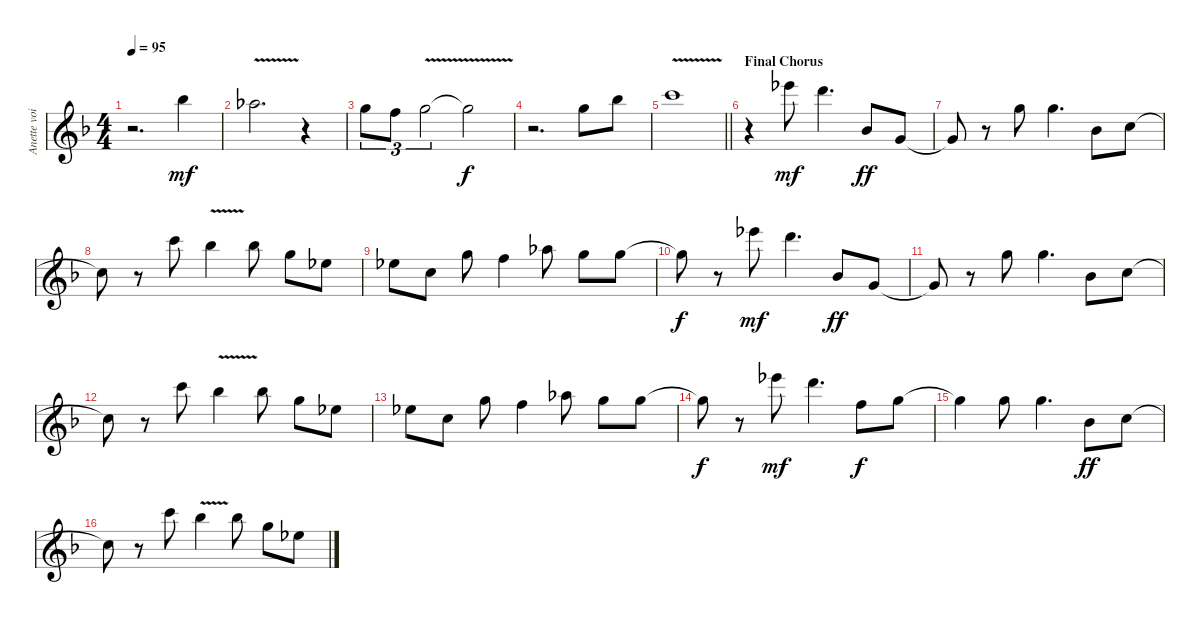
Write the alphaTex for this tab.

\track ("Anette voice" "Anette voi") {instrument electricbasspick}
\staff {score}
\tuning (E4 B3 G3 D3 A2 E2 B1) {hide}
\ts (4 4)
\tempo 95
\clef g2
\ks f
r.2{d dy mf} 6.1.4 |
4.1{v}.2{d} r.4 |
3.1.8{tu (3 2)} 1.1.8{tu (3 2)} 3.1{v}.2{tu (3 2)} 3.1{t}.2{dy f} |
r.2{d} 3.1.8 6.1.8 |
\barLineRight lightlight
8.1{v}.1 |
\section ("" "Final Chorus")
r.4 11.1.8{dy mf} 10.1.4{d} 3.3.8{dy ff} 0.3.8 |
0.3{t}.8 r.8 3.1.8 3.1.4{d} 3.3.8 1.2.8 |
1.2{t}.8 r.8 8.1.8 6.1{v}.4 6.1.8 3.1.8 4.2.8 |
4.2.8 1.2.8 3.1.8 1.1.4 4.1.8 3.1.8 3.1.8 |
3.1{t}.8{dy f} r.8 11.1.8{dy mf} 10.1.4{d} 3.3.8{dy ff} 0.3.8 |
0.3{t}.8 r.8 3.1.8 3.1.4{d} 3.3.8 1.2.8 |
1.2{t}.8 r.8 8.1.8 6.1{v}.4 6.1.8 3.1.8 4.2.8 |
4.2.8 1.2.8 3.1.8 1.1.4 4.1.8 3.1.8 3.1.8 |
3.1{t}.8{dy f} r.8 11.1.8{dy mf} 10.1.4{d} 1.1.8{dy f} 3.1.8 |
3.1{t}.4 3.1.8 3.1.4{d} 3.3.8{dy ff} 1.2.8 |
1.2{t}.8 r.8 8.1.8 6.1{v}.4 6.1.8 3.1.8 4.2.8
